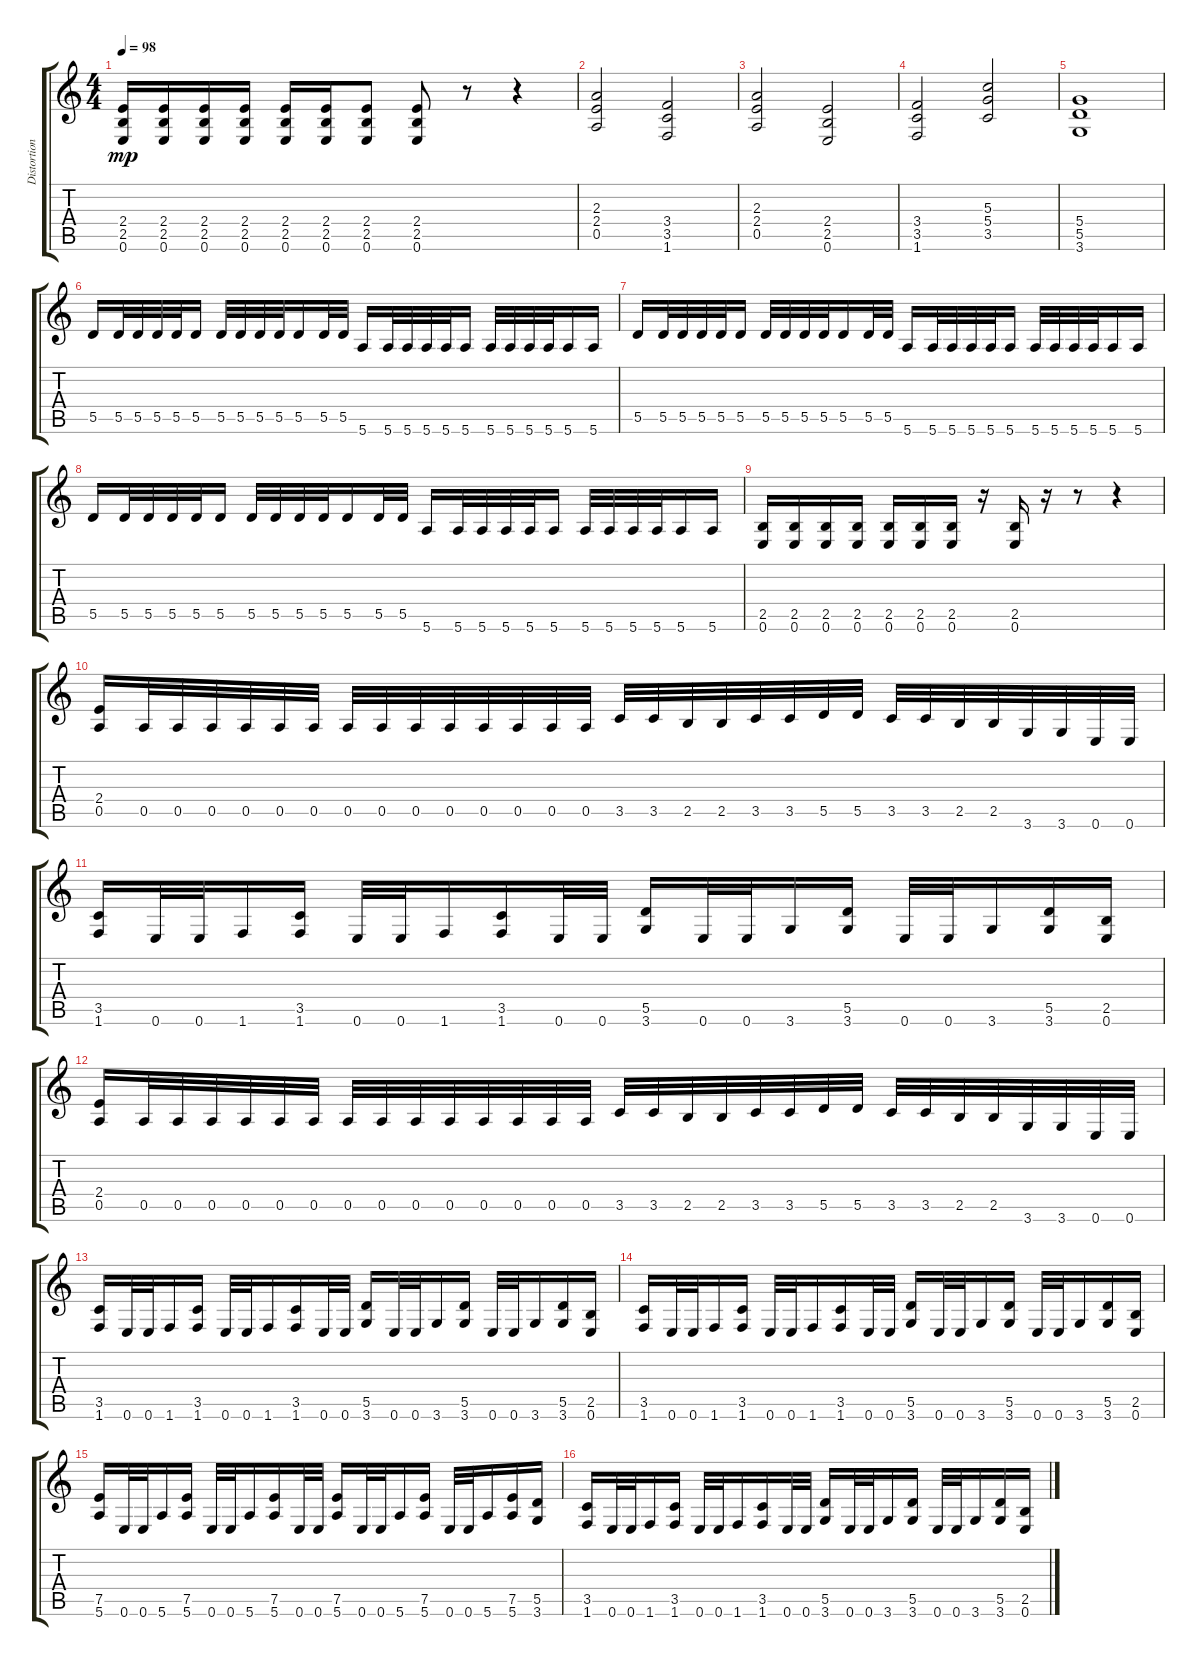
\track ("Distortion" "Distortion") {instrument distortionguitar}
\staff {score tabs}
\tuning (E4 B3 G3 D3 A2 E2) {hide}
\ts (4 4)
\tempo 98
\clef g2
\ks c
(2.4 2.5 0.6).16{dy mp} (2.4 2.5 0.6).16 (2.4 2.5 0.6).16 (2.4 2.5 0.6).16 (2.4 2.5 0.6).16 (2.4 2.5 0.6).16 (2.4 2.5 0.6).8 (2.4 2.5 0.6).8 r.8 r.4 |
(2.3 2.4 0.5).2 (3.4 3.5 1.6).2 |
(2.3 2.4 0.5).2 (2.4 2.5 0.6).2 |
(3.4 3.5 1.6).2 (5.3 5.4 3.5).2 |
(5.4 5.5 3.6).1 |
5.5.16 5.5.32 5.5.32 5.5.32 5.5.32 5.5.16 5.5.32 5.5.32 5.5.32 5.5.32 5.5.16 5.5.32 5.5.32 5.6.16 5.6.32 5.6.32 5.6.32 5.6.32 5.6.16 5.6.32 5.6.32 5.6.32 5.6.32 5.6.16 5.6.16 |
5.5.16 5.5.32 5.5.32 5.5.32 5.5.32 5.5.16 5.5.32 5.5.32 5.5.32 5.5.32 5.5.16 5.5.32 5.5.32 5.6.16 5.6.32 5.6.32 5.6.32 5.6.32 5.6.16 5.6.32 5.6.32 5.6.32 5.6.32 5.6.16 5.6.16 |
5.5.16 5.5.32 5.5.32 5.5.32 5.5.32 5.5.16 5.5.32 5.5.32 5.5.32 5.5.32 5.5.16 5.5.32 5.5.32 5.6.16 5.6.32 5.6.32 5.6.32 5.6.32 5.6.16 5.6.32 5.6.32 5.6.32 5.6.32 5.6.16 5.6.16 |
(2.5 0.6).16 (2.5 0.6).16 (2.5 0.6).16 (2.5 0.6).16 (2.5 0.6).16 (2.5 0.6).16 (2.5 0.6).16 r.16 (2.5 0.6).16 r.16 r.8 r.4 |
(2.4 0.5).16 0.5.32 0.5.32 0.5.32 0.5.32 0.5.32 0.5.32 0.5.32 0.5.32 0.5.32 0.5.32 0.5.32 0.5.32 0.5.32 0.5.32 3.5.32 3.5.32 2.5.32 2.5.32 3.5.32 3.5.32 5.5.32 5.5.32 3.5.32 3.5.32 2.5.32 2.5.32 3.6.32 3.6.32 0.6.32 0.6.32 |
(3.5 1.6).16 0.6.32 0.6.32 1.6.16 (3.5 1.6).16 0.6.32 0.6.32 1.6.16 (3.5 1.6).16 0.6.32 0.6.32 (5.5 3.6).16 0.6.32 0.6.32 3.6.16 (5.5 3.6).16 0.6.32 0.6.32 3.6.16 (5.5 3.6).16 (2.5 0.6).16 |
(2.4 0.5).16 0.5.32 0.5.32 0.5.32 0.5.32 0.5.32 0.5.32 0.5.32 0.5.32 0.5.32 0.5.32 0.5.32 0.5.32 0.5.32 0.5.32 3.5.32 3.5.32 2.5.32 2.5.32 3.5.32 3.5.32 5.5.32 5.5.32 3.5.32 3.5.32 2.5.32 2.5.32 3.6.32 3.6.32 0.6.32 0.6.32 |
(3.5 1.6).16 0.6.32 0.6.32 1.6.16 (3.5 1.6).16 0.6.32 0.6.32 1.6.16 (3.5 1.6).16 0.6.32 0.6.32 (5.5 3.6).16 0.6.32 0.6.32 3.6.16 (5.5 3.6).16 0.6.32 0.6.32 3.6.16 (5.5 3.6).16 (2.5 0.6).16 |
(3.5 1.6).16 0.6.32 0.6.32 1.6.16 (3.5 1.6).16 0.6.32 0.6.32 1.6.16 (3.5 1.6).16 0.6.32 0.6.32 (5.5 3.6).16 0.6.32 0.6.32 3.6.16 (5.5 3.6).16 0.6.32 0.6.32 3.6.16 (5.5 3.6).16 (2.5 0.6).16 |
(7.5 5.6).16 0.6.32 0.6.32 5.6.16 (7.5 5.6).16 0.6.32 0.6.32 5.6.16 (7.5 5.6).16 0.6.32 0.6.32 (7.5 5.6).16 0.6.32 0.6.32 5.6.16 (7.5 5.6).16 0.6.32 0.6.32 5.6.16 (7.5 5.6).16 (5.5 3.6).16 |
(3.5 1.6).16 0.6.32 0.6.32 1.6.16 (3.5 1.6).16 0.6.32 0.6.32 1.6.16 (3.5 1.6).16 0.6.32 0.6.32 (5.5 3.6).16 0.6.32 0.6.32 3.6.16 (5.5 3.6).16 0.6.32 0.6.32 3.6.16 (5.5 3.6).16 (2.5 0.6).16
